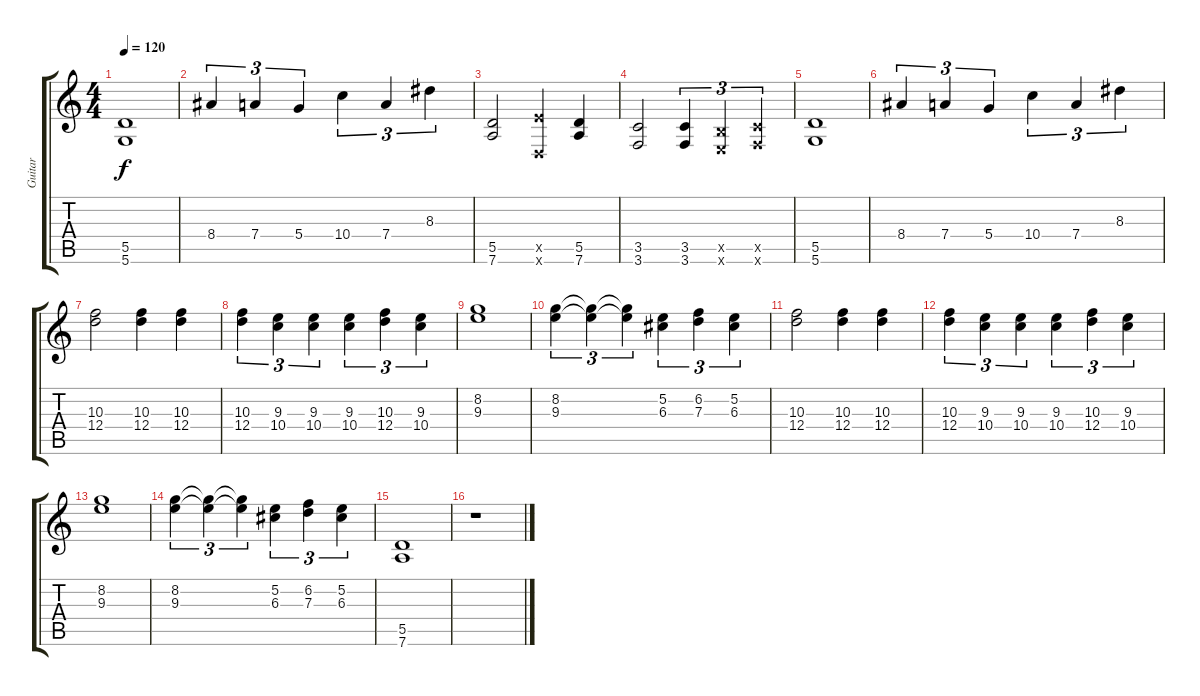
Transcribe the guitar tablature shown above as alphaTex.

\track ("Guitar" "Guitar") {instrument distortionguitar}
\staff {score tabs}
\tuning (E4 B3 G3 D3 A2 D2) {hide}
\ts (4 4)
\tempo 120
\clef g2
\ks c
(5.5 5.6).1{dy f} |
8.4.4{tu (3 2)} 7.4.4{tu (3 2)} 5.4.4{tu (3 2)} 10.4.4{tu (3 2)} 7.4.4{tu (3 2)} 8.3.4{tu (3 2) instrument guitarharmonics} |
(5.5 7.6).2{instrument distortionguitar} (7.5{x} 0.6{x}).4 (5.5 7.6).4 |
(3.5 3.6).2 (3.5 3.6).4{tu (3 2)} (2.5{x} 2.6{x}).4{tu (3 2)} (3.5{x} 3.6{x}).4{tu (3 2)} |
(5.5 5.6).1 |
8.4.4{tu (3 2)} 7.4.4{tu (3 2)} 5.4.4{tu (3 2)} 10.4.4{tu (3 2)} 7.4.4{tu (3 2)} 8.3.4{tu (3 2) instrument guitarharmonics} |
(10.3 12.4).2{instrument distortionguitar} (10.3 12.4).4 (10.3 12.4).4 |
(10.3 12.4).4{tu (3 2)} (9.3 10.4).4{tu (3 2)} (9.3 10.4).4{tu (3 2)} (9.3 10.4).4{tu (3 2)} (10.3 12.4).4{tu (3 2)} (9.3 10.4).4{tu (3 2)} |
(8.2 9.3).1 |
(8.2 9.3).4{tu (3 2)} (8.2{t} 9.3{t}).4{tu (3 2)} (8.2{t} 9.3{t}).4{tu (3 2)} (5.2 6.3).4{tu (3 2)} (6.2 7.3).4{tu (3 2)} (5.2 6.3).4{tu (3 2)} |
(10.3 12.4).2 (10.3 12.4).4 (10.3 12.4).4 |
(10.3 12.4).4{tu (3 2)} (9.3 10.4).4{tu (3 2)} (9.3 10.4).4{tu (3 2)} (9.3 10.4).4{tu (3 2)} (10.3 12.4).4{tu (3 2)} (9.3 10.4).4{tu (3 2)} |
(8.2 9.3).1 |
(8.2 9.3).4{tu (3 2)} (8.2{t} 9.3{t}).4{tu (3 2)} (8.2{t} 9.3{t}).4{tu (3 2)} (5.2 6.3).4{tu (3 2)} (6.2 7.3).4{tu (3 2)} (5.2 6.3).4{tu (3 2)} |
(5.5 7.6).1 |
r.1
